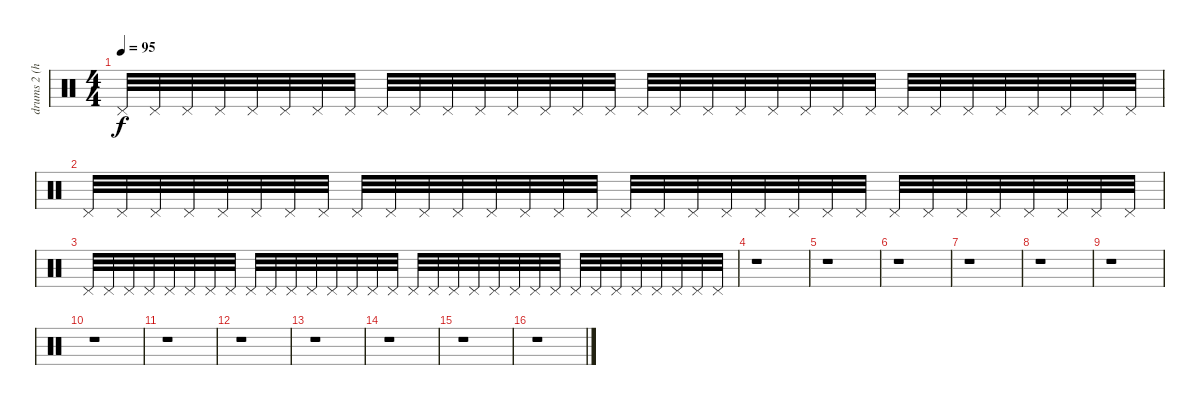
\track ("drums 2 (hat)" "drums 2 (h") {instrument percussion}
\staff {score}
\articulation defaults
\ts (4 4)
\tempo 95
\clef neutral
\ks c "Pedal Hi-Hat (hit)".32{dy f} "Pedal Hi-Hat (hit)".32 "Pedal Hi-Hat (hit)".32 "Pedal Hi-Hat (hit)".32 "Pedal Hi-Hat (hit)".32 "Pedal Hi-Hat (hit)".32 "Pedal Hi-Hat (hit)".32 "Pedal Hi-Hat (hit)".32 "Pedal Hi-Hat (hit)".32 "Pedal Hi-Hat (hit)".32 "Pedal Hi-Hat (hit)".32 "Pedal Hi-Hat (hit)".32 "Pedal Hi-Hat (hit)".32 "Pedal Hi-Hat (hit)".32 "Pedal Hi-Hat (hit)".32 "Pedal Hi-Hat (hit)".32 "Pedal Hi-Hat (hit)".32 "Pedal Hi-Hat (hit)".32 "Pedal Hi-Hat (hit)".32 "Pedal Hi-Hat (hit)".32 "Pedal Hi-Hat (hit)".32 "Pedal Hi-Hat (hit)".32 "Pedal Hi-Hat (hit)".32 "Pedal Hi-Hat (hit)".32 "Pedal Hi-Hat (hit)".32 "Pedal Hi-Hat (hit)".32 "Pedal Hi-Hat (hit)".32 "Pedal Hi-Hat (hit)".32 "Pedal Hi-Hat (hit)".32 "Pedal Hi-Hat (hit)".32 "Pedal Hi-Hat (hit)".32 "Pedal Hi-Hat (hit)".32
|
"Pedal Hi-Hat (hit)".32 "Pedal Hi-Hat (hit)".32 "Pedal Hi-Hat (hit)".32 "Pedal Hi-Hat (hit)".32 "Pedal Hi-Hat (hit)".32 "Pedal Hi-Hat (hit)".32 "Pedal Hi-Hat (hit)".32 "Pedal Hi-Hat (hit)".32 "Pedal Hi-Hat (hit)".32 "Pedal Hi-Hat (hit)".32 "Pedal Hi-Hat (hit)".32 "Pedal Hi-Hat (hit)".32 "Pedal Hi-Hat (hit)".32 "Pedal Hi-Hat (hit)".32 "Pedal Hi-Hat (hit)".32 "Pedal Hi-Hat (hit)".32 "Pedal Hi-Hat (hit)".32 "Pedal Hi-Hat (hit)".32 "Pedal Hi-Hat (hit)".32 "Pedal Hi-Hat (hit)".32 "Pedal Hi-Hat (hit)".32 "Pedal Hi-Hat (hit)".32 "Pedal Hi-Hat (hit)".32 "Pedal Hi-Hat (hit)".32 "Pedal Hi-Hat (hit)".32 "Pedal Hi-Hat (hit)".32 "Pedal Hi-Hat (hit)".32 "Pedal Hi-Hat (hit)".32 "Pedal Hi-Hat (hit)".32 "Pedal Hi-Hat (hit)".32 "Pedal Hi-Hat (hit)".32 "Pedal Hi-Hat (hit)".32 |
"Pedal Hi-Hat (hit)".32 "Pedal Hi-Hat (hit)".32 "Pedal Hi-Hat (hit)".32 "Pedal Hi-Hat (hit)".32 "Pedal Hi-Hat (hit)".32 "Pedal Hi-Hat (hit)".32 "Pedal Hi-Hat (hit)".32 "Pedal Hi-Hat (hit)".32 "Pedal Hi-Hat (hit)".32 "Pedal Hi-Hat (hit)".32 "Pedal Hi-Hat (hit)".32 "Pedal Hi-Hat (hit)".32 "Pedal Hi-Hat (hit)".32 "Pedal Hi-Hat (hit)".32 "Pedal Hi-Hat (hit)".32 "Pedal Hi-Hat (hit)".32 "Pedal Hi-Hat (hit)".32 "Pedal Hi-Hat (hit)".32 "Pedal Hi-Hat (hit)".32 "Pedal Hi-Hat (hit)".32 "Pedal Hi-Hat (hit)".32 "Pedal Hi-Hat (hit)".32 "Pedal Hi-Hat (hit)".32 "Pedal Hi-Hat (hit)".32 "Pedal Hi-Hat (hit)".32 "Pedal Hi-Hat (hit)".32 "Pedal Hi-Hat (hit)".32 "Pedal Hi-Hat (hit)".32 "Pedal Hi-Hat (hit)".32 "Pedal Hi-Hat (hit)".32 "Pedal Hi-Hat (hit)".32 "Pedal Hi-Hat (hit)".32 |
r.1 |
r.1 |
r.1 |
r.1 |
r.1 |
r.1 |
r.1 |
r.1 |
r.1 |
r.1 |
r.1 |
r.1 |
r.1
